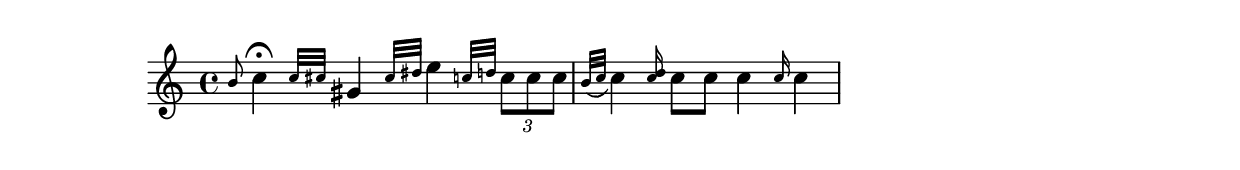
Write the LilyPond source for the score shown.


\version "2.17.11"

\header{

  texidoc=" You can have beams, notes, chords, stems etc. within a
@code{\\grace} section.  If there are tuplets, the grace notes will not
be under the brace.  

Main note scripts do not end up on the grace note. 

"
}

\layout {ragged-right = ##t}

\new Voice \relative c'' {
  \grace b8 c4\fermata
  \grace {  c32[ cis32] } gis4
  \grace {  cis32[ dis32] } e4
  \grace {  c32[ d] }\tuplet 3/2 {  c8[ c c] }
  \grace {  b32[ ( c32] }   c4)
  \grace  <c d>16  c8[ c8]
				%	\grace  c16  c8[ c8]
  %% broken?
  %%\grace  { \set Grace.graceAlignPosition = \right c16} c4
  c4 \grace  { c16 } c4
}


